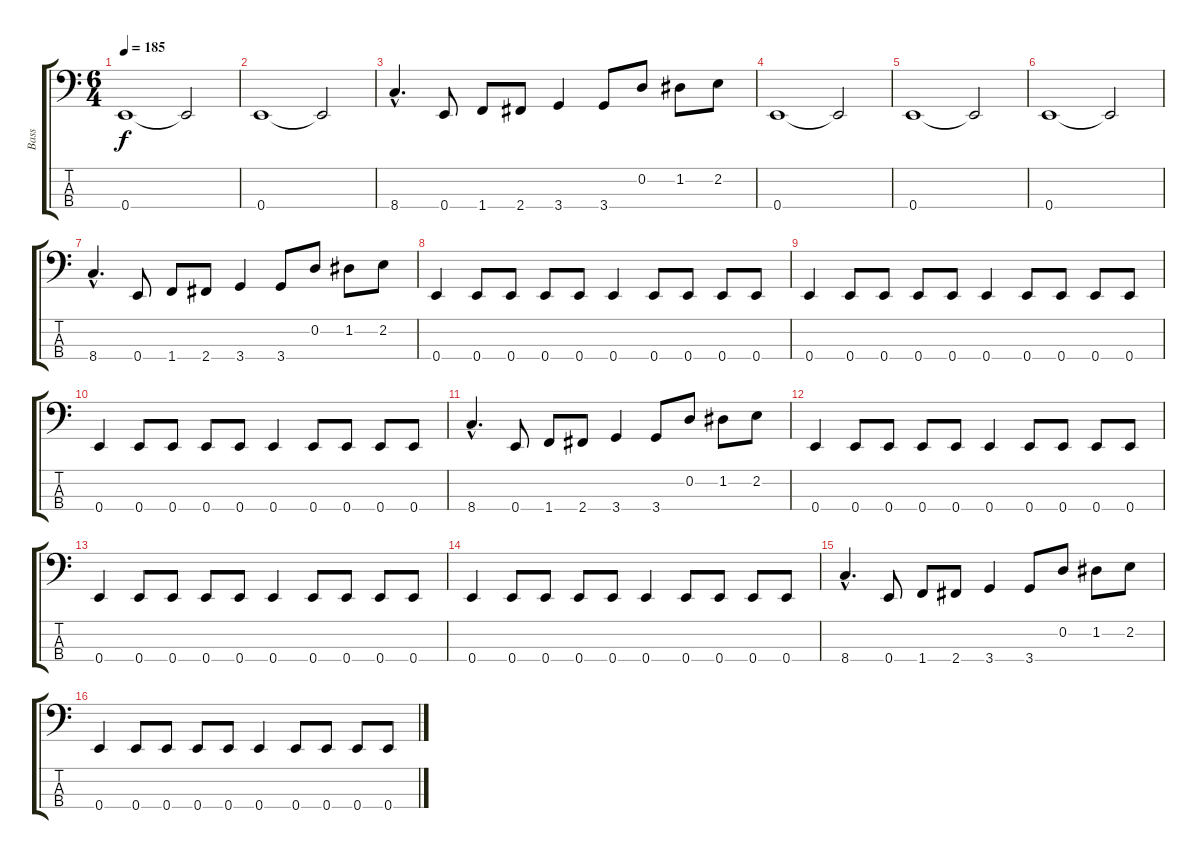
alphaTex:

\track ("Bass" "Bass") {instrument electricbassfinger}
\staff {score tabs}
\tuning (G2 D2 A1 E1) {hide}
\ts (6 4)
\tempo 185
\clef f4
\ks c
0.4.1{dy f} 0.4{t}.2 |
0.4.1 0.4{t}.2 |
8.4{hac}.4{d} 0.4.8 1.4.8 2.4.8 3.4.4 3.4.8 0.2.8 1.2.8 2.2.8 |
0.4.1 0.4{t}.2 |
0.4.1 0.4{t}.2 |
0.4.1 0.4{t}.2 |
8.4{hac}.4{d} 0.4.8 1.4.8 2.4.8 3.4.4 3.4.8 0.2.8 1.2.8 2.2.8 |
0.4.4 0.4.8 0.4.8 0.4.8 0.4.8 0.4.4 0.4.8 0.4.8 0.4.8 0.4.8 |
0.4.4 0.4.8 0.4.8 0.4.8 0.4.8 0.4.4 0.4.8 0.4.8 0.4.8 0.4.8 |
0.4.4 0.4.8 0.4.8 0.4.8 0.4.8 0.4.4 0.4.8 0.4.8 0.4.8 0.4.8 |
8.4{hac}.4{d} 0.4.8 1.4.8 2.4.8 3.4.4 3.4.8 0.2.8 1.2.8 2.2.8 |
0.4.4 0.4.8 0.4.8 0.4.8 0.4.8 0.4.4 0.4.8 0.4.8 0.4.8 0.4.8 |
0.4.4 0.4.8 0.4.8 0.4.8 0.4.8 0.4.4 0.4.8 0.4.8 0.4.8 0.4.8 |
0.4.4 0.4.8 0.4.8 0.4.8 0.4.8 0.4.4 0.4.8 0.4.8 0.4.8 0.4.8 |
8.4{hac}.4{d} 0.4.8 1.4.8 2.4.8 3.4.4 3.4.8 0.2.8 1.2.8 2.2.8 |
0.4.4 0.4.8 0.4.8 0.4.8 0.4.8 0.4.4 0.4.8 0.4.8 0.4.8 0.4.8
